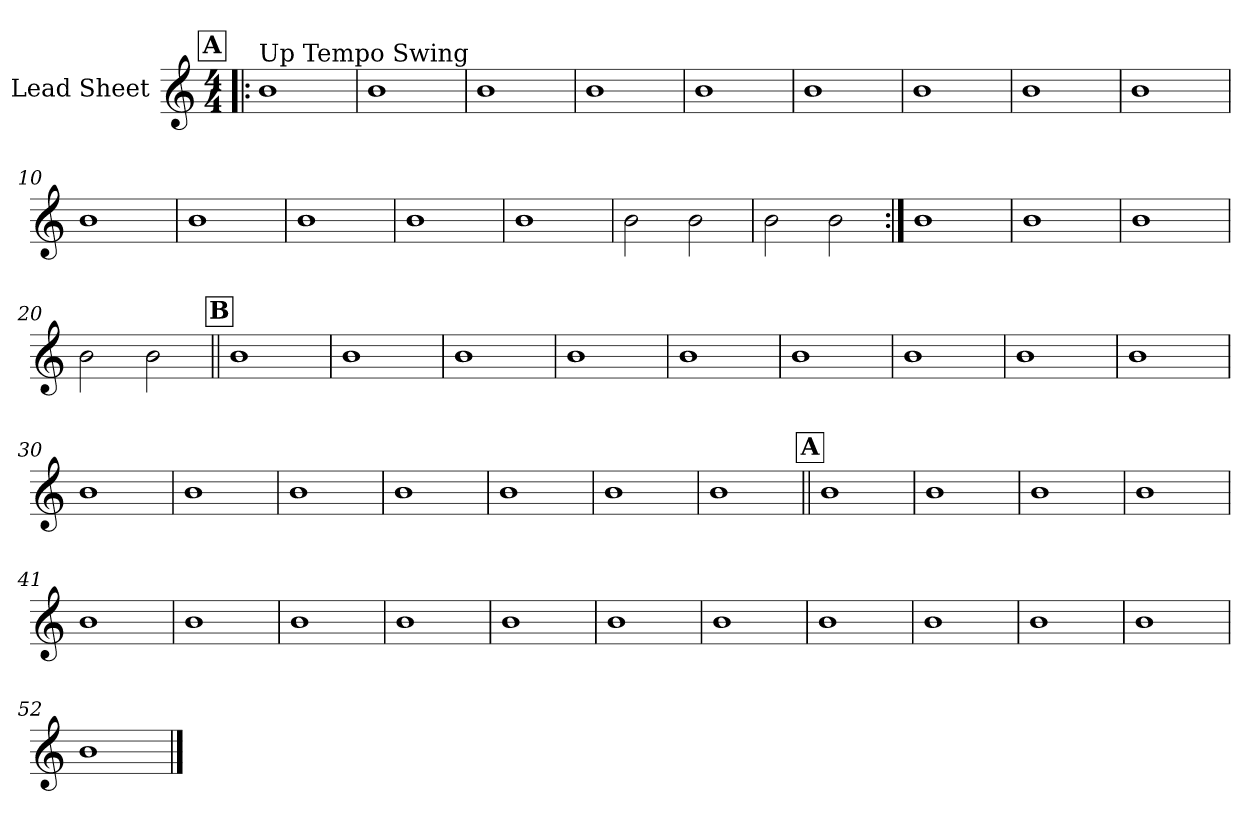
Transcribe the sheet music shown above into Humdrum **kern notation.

**kern
*part1
*staff1
*I"Lead Sheet
*clefG2
*k[]
*M4/4
!!LO:REH:place=s1:a:fs=14:t=A
=1!|:
!LO:TX:a:t=Up Tempo Swing
1b
=2
1b
=3
1b
=4
1b
!!LO:LB:g=z
=5
1b
=6
1b
=7
1b
=8
1b
!!LO:LB:g=z
=9
1b
=10
1b
=11
1b
=12
1b
!!LO:LB:g=z
=13
1b
=14
1b
=15
2b\
2b\
=16
2b\
2b\
!!LO:LB:g=z
=17:|!
1b
=18
1b
=19
1b
=20
2b\
2b\
!!LO:LB:g=z
!!LO:REH:place=s1:a:fs=14:t=B
=21||
1b
=22
1b
=23
1b
=24
1b
!!LO:LB:g=z
=25
1b
=26
1b
=27
1b
=28
1b
!!LO:LB:g=z
=29
1b
=30
1b
=31
1b
=32
1b
!!LO:LB:g=z
=33
1b
=34
1b
=35
1b
=36
1b
!!LO:LB:g=z
!!LO:REH:place=s1:a:fs=14:t=A
=37||
1b
=38
1b
=39
1b
=40
1b
=41
1b
=42
1b
=43
1b
=44
1b
!!LO:PB:g=z
=45
1b
=46
1b
=47
1b
=48
1b
=49
1b
=50
1b
=51
1b
=52
1b
==
*-
